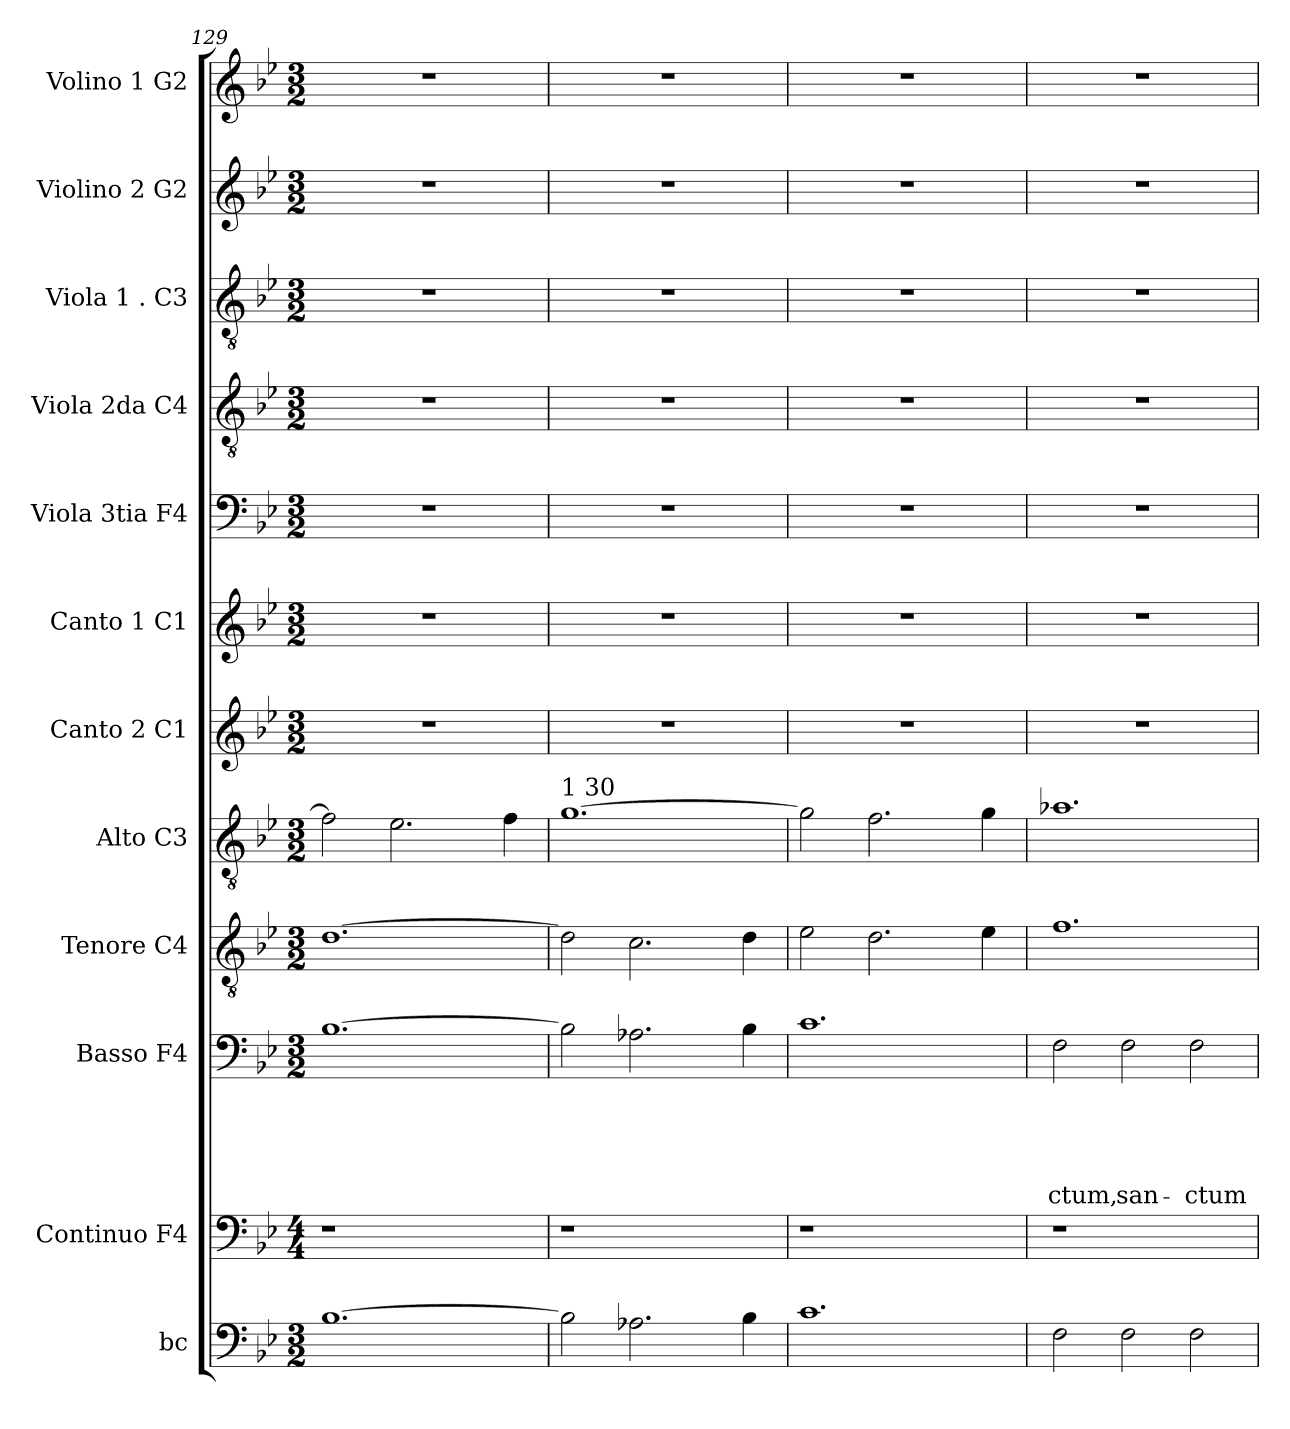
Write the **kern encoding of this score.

**kern	**kern	**kern	**text	**text	**text	**text	**text	**kern	**kern	**kern	**kern	**kern	**kern	**kern	**kern	**kern
*part12	*part11	*part10	*part10	*part10	*part10	*part10	*part10	*part9	*part8	*part7	*part6	*part5	*part4	*part3	*part2	*part1
*staff12	*staff11	*staff10	*staff10	*staff10	*staff10	*staff10	*staff10	*staff9	*staff8	*staff7	*staff6	*staff5	*staff4	*staff3	*staff2	*staff1
*I"bc	*I"Continuo F4	*I"Basso F4	*	*	*	*	*	*I"Tenore C4	*I"Alto C3	*I"Canto 2 C1	*I"Canto 1 C1	*I"Viola 3tia F4	*I"Viola 2da C4	*I"Viola 1 . C3	*I"Violino 2 G2	*I"Volino 1 G2
*I'bc	*	*I'B	*	*	*	*	*	*I'T	*I'A	*I'C2	*I'C1	*I'Vla3	*I'Vla2	*I'Vla1	*I'Vl2	*I'Vl1
*clefF4	*clefF4	*clefF4	*	*	*	*	*	*clefGv2	*clefGv2	*clefG2	*clefG2	*clefF4	*clefGv2	*clefGv2	*clefG2	*clefG2
*k[b-e-]	*k[b-e-]	*k[b-e-]	*	*	*	*	*	*k[b-e-]	*k[b-e-]	*k[b-e-]	*k[b-e-]	*k[b-e-]	*k[b-e-]	*k[b-e-]	*k[b-e-]	*k[b-e-]
*B-:	*B-:	*B-:	*	*	*	*	*	*B-:	*B-:	*B-:	*B-:	*B-:	*B-:	*B-:	*B-:	*B-:
*M3/2	*M4/4	*M3/2	*	*	*	*	*	*M3/2	*M3/2	*M3/2	*M3/2	*M3/2	*M3/2	*M3/2	*M3/2	*M3/2
=129	=129	=129	=129	=129	=129	=129	=129	=129	=129	=129	=129	=129	=129	=129	=129	=129
!	!	!	!	!	!	!	!	!	!	!LO:N:vis=1	!LO:N:vis=1	!LO:N:vis=1	!LO:N:vis=1	!LO:N:vis=1	!LO:N:vis=1	!LO:N:vis=1
[<1.B-	1r	[<1.B-	.	.	.	.	.	[<1.d	2f\]	1.r	1.r	1.r	1.r	1.r	1.r	1.r
.	.	.	.	.	.	.	.	.	2.e-\	.	.	.	.	.	.	.
.	2ryy	.	.	.	.	.	.	.	.	.	.	.	.	.	.	.
.	.	.	.	.	.	.	.	.	4f\	.	.	.	.	.	.	.
!!LO:LB:g=z
=130	=130	=130	=130	=130	=130	=130	=130	=130	=130	=130	=130	=130	=130	=130	=130	=130
!	!	!	!	!	!	!	!	!	!LO:TX:a:t=1 30	!	!	!	!	!	!	!
2B-\]	1r	2B-\]	.	.	.	.	.	2d\]	[>1.g	1.r	1.r	1.r	1.r	1.r	1.r	1.r
2.A-X\	.	2.A-X\	.	.	.	.	.	2.c\	.	.	.	.	.	.	.	.
.	2ryy	.	.	.	.	.	.	.	.	.	.	.	.	.	.	.
4B-\	.	4B-\	.	.	.	.	.	4d\	.	.	.	.	.	.	.	.
=131	=131	=131	=131	=131	=131	=131	=131	=131	=131	=131	=131	=131	=131	=131	=131	=131
1.c	1r	1.c	.	.	.	.	.	2e-\	2g\]	1.r	1.r	1.r	1.r	1.r	1.r	1.r
.	.	.	.	.	.	.	.	2.d\	2.f\	.	.	.	.	.	.	.
.	2ryy	.	.	.	.	.	.	.	.	.	.	.	.	.	.	.
.	.	.	.	.	.	.	.	4e-\	4g\	.	.	.	.	.	.	.
=132	=132	=132	=132	=132	=132	=132	=132	=132	=132	=132	=132	=132	=132	=132	=132	=132
!	!	!	!	!	!	!	!LO:LY:b	!	!	!	!	!	!	!	!	!
2F\	1r	2F\	.	.	.	.	-ctum,	1.f	1.a-X	1.r	1.r	1.r	1.r	1.r	1.r	1.r
!	!	!	!	!	!	!	!LO:LY:b	!	!	!	!	!	!	!	!	!
2F\	.	2F\	.	.	.	.	san-	.	.	.	.	.	.	.	.	.
!	!	!	!	!	!	!	!LO:LY:b	!	!	!	!	!	!	!	!	!
2F\	2ryy	2F\	.	.	.	.	-ctum	.	.	.	.	.	.	.	.	.
=	=	=	=	=	=	=	=	=	=	=	=	=	=	=	=	=
*-	*-	*-	*-	*-	*-	*-	*-	*-	*-	*-	*-	*-	*-	*-	*-	*-
